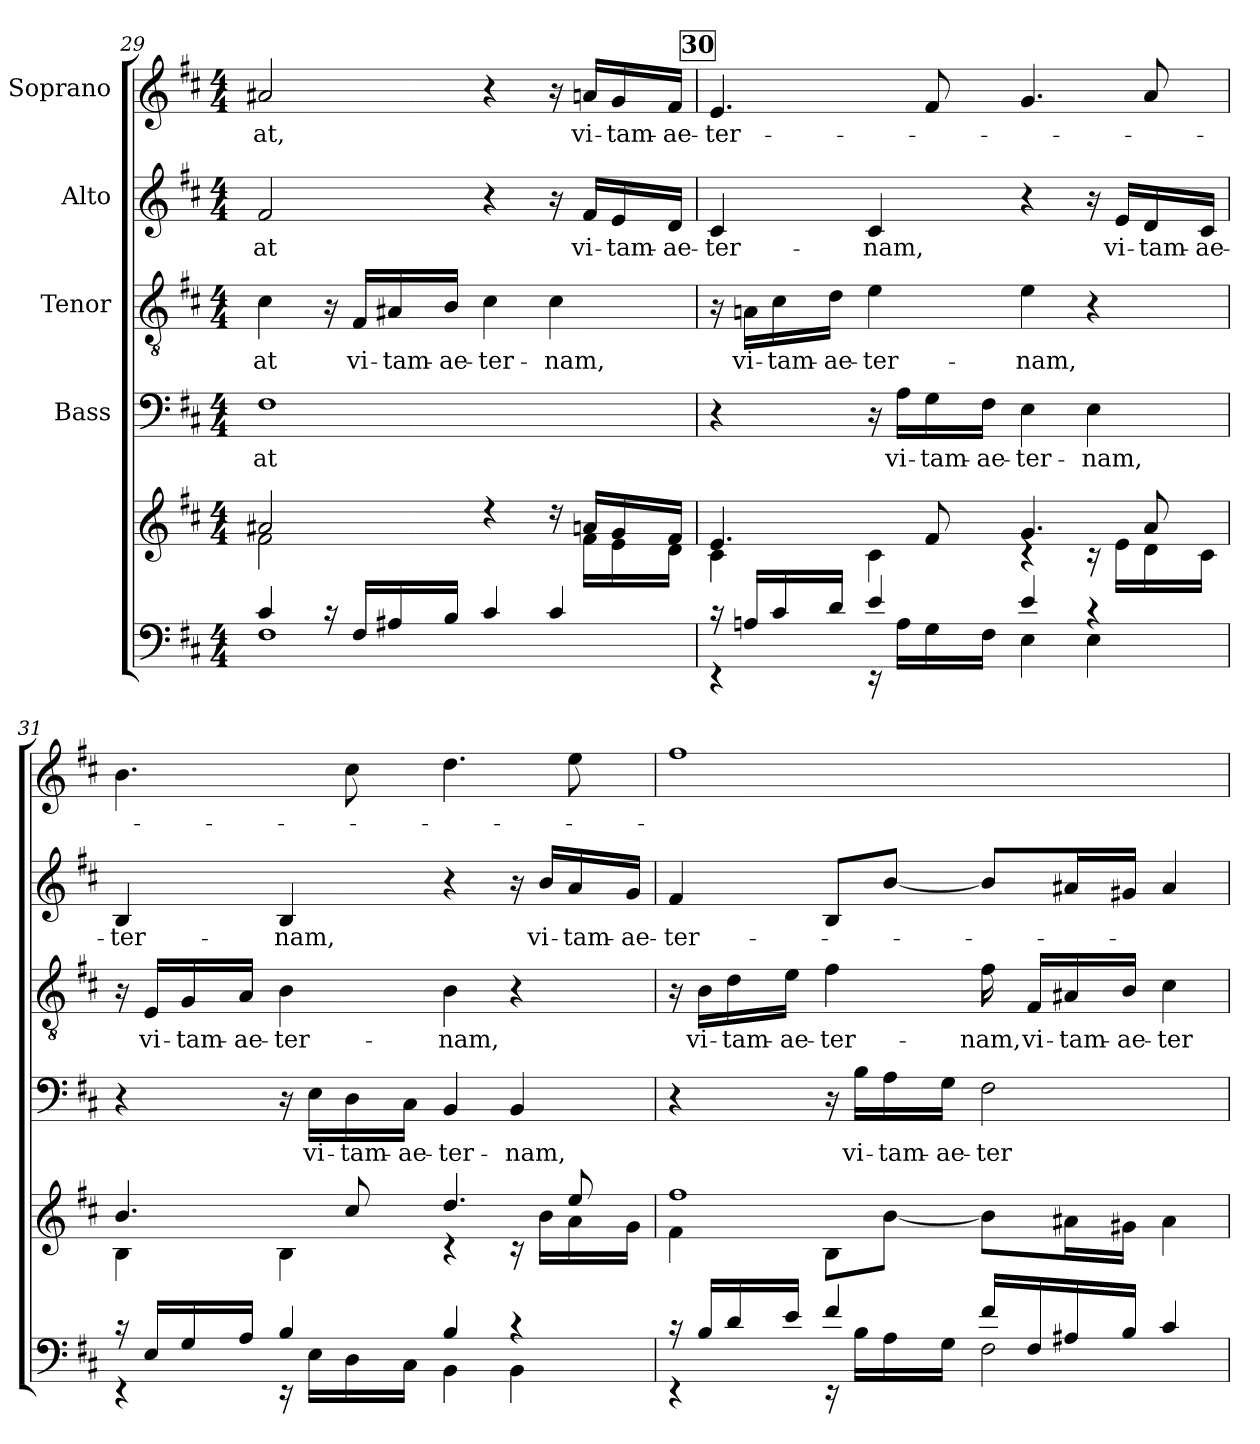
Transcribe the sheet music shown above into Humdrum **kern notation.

**kern	**kern	**kern	**text	**kern	**text	**kern	**text	**kern	**text
*part5	*part5	*part4	*part4	*part3	*part3	*part2	*part2	*part1	*part1
*staff6	*staff5	*staff4	*staff4	*staff3	*staff3	*staff2	*staff2	*staff1	*staff1
*	*	*I"Bass	*	*I"Tenor	*	*I"Alto	*	*I"Soprano	*
*clefF4	*clefG2	*clefF4	*	*clefGv2	*	*clefG2	*	*clefG2	*
*k[f#c#]	*k[f#c#]	*k[f#c#]	*	*k[f#c#]	*	*k[f#c#]	*	*k[f#c#]	*
*D:	*D:	*D:	*	*D:	*	*D:	*	*D:	*
*M4/4	*M4/4	*M4/4	*	*M4/4	*	*M4/4	*	*M4/4	*
=29	=29	=29	=29	=29	=29	=29	=29	=29	=29
*^	*^	*	*	*	*	*	*	*	*
4c#/	1F#	2a#X/	2f#\	1F#	-at	4c#\	-at	2f#/	-at	2a#X/	-at,
16rc	.	.	.	.	.	16r	.	.	.	.	.
16F#/LL	.	.	.	.	.	16F#/LL	vi-	.	.	.	.
16A#X/	.	.	.	.	.	16A#X/	-tam-	.	.	.	.
16B/JJ	.	.	.	.	.	16B/JJ	-ae-	.	.	.	.
4c#/	.	4rcc	4ryy	.	.	4c#\	-ter-	4r	.	4r	.
4c#/	.	16rdd	16ryy	.	.	4c#\	-nam,	16r	.	16r	.
.	.	16an/LL	16f#\LL	.	.	.	.	16f#/LL	vi-	16an/LL	vi-
.	.	16g/	16e\	.	.	.	.	16e/	-tam-	16g/	-tam-
.	.	16f#/JJ	16d\JJ	.	.	.	.	16d/JJ	-ae-	16f#/JJ	-ae-
!!LO:PB:g=z
!!LO:REH:place=s1:a:B:fs=10.2:t=30
=30	=30	=30	=30	=30	=30	=30	=30	=30	=30	=30	=30
16rc	4rEE	4.e/	4c#\	4r	.	16r	.	4c#/	-ter-	4.e/	-ter-
16An/LL	.	.	.	.	.	16An\LL	vi-	.	.	.	.
16c#/	.	.	.	.	.	16c#\	-tam-	.	.	.	.
16d/JJ	.	.	.	.	.	16d\JJ	-ae-	.	.	.	.
4e/	16rEE	.	4c#\	16r	.	4e\	-ter-	4c#/	-nam,	.	.
.	16A\LL	.	.	16A\LL	vi-	.	.	.	.	.	.
.	16G\	8f#/	.	16G\	-tam-	.	.	.	.	8f#/	.
.	16F#\JJ	.	.	16F#\JJ	-ae-	.	.	.	.	.	.
4e/	4E\	4.g/	4rB	4E\	-ter-	4e\	-nam,	4r	.	4.g/	.
4rc	4E\	.	16rc	4E\	-nam,	4r	.	16r	.	.	.
.	.	.	16e\LL	.	.	.	.	16e/LL	vi-	.	.
.	.	8a/	16d\	.	.	.	.	16d/	-tam-	8a/	.
.	.	.	16c#\JJ	.	.	.	.	16c#/JJ	-ae-	.	.
=31	=31	=31	=31	=31	=31	=31	=31	=31	=31	=31	=31
16rc	4rEE	4.b/	4B\	4r	.	16r	.	4B/	-ter-	4.b\	.
16E/LL	.	.	.	.	.	16E/LL	vi-	.	.	.	.
16G/	.	.	.	.	.	16G/	-tam-	.	.	.	.
16A/JJ	.	.	.	.	.	16A/JJ	-ae-	.	.	.	.
4B/	16rEE	.	4B\	16r	.	4B\	-ter-	4B/	-nam,	.	.
.	16E\LL	.	.	16E\LL	vi-	.	.	.	.	.	.
.	16D\	8cc#/	.	16D\	-tam-	.	.	.	.	8cc#\	.
.	16C#\JJ	.	.	16C#\JJ	-ae-	.	.	.	.	.	.
4B/	4BB\	4.dd/	4rc	4BB/	-ter-	4B\	-nam,	4r	.	4.dd\	.
4rc	4BB\	.	16rc	4BB/	-nam,	4r	.	16r	.	.	.
.	.	.	16b\LL	.	.	.	.	16b/LL	vi-	.	.
.	.	8ee/	16a\	.	.	.	.	16a/	-tam-	8ee\	.
.	.	.	16g\JJ	.	.	.	.	16g/JJ	-ae-	.	.
=32	=32	=32	=32	=32	=32	=32	=32	=32	=32	=32	=32
16rc	4rEE	1ff#	4f#\	4r	.	16r	.	4f#/	-ter-	1ff#	.
16B/LL	.	.	.	.	.	16B\LL	vi-	.	.	.	.
16d/	.	.	.	.	.	16d\	-tam-	.	.	.	.
16e/JJ	.	.	.	.	.	16e\JJ	-ae-	.	.	.	.
4f#/	16rEE	.	8B\L	16r	.	4f#\	-ter-	8B/L	.	.	.
.	16B\LL	.	.	16B\LL	vi-	.	.	.	.	.	.
.	16A\	.	[<8b\J	16A\	-tam-	.	.	[8b/J	.	.	.
.	16G\JJ	.	.	16G\JJ	-ae-	.	.	.	.	.	.
16f#/LL	2F#\	.	8b\L]	2F#\	-ter-	16f#\	-nam,	8b/L]	.	.	.
16F#/	.	.	.	.	.	16F#/LL	vi-	.	.	.	.
16A#X/	.	.	16a#X\L	.	.	16A#X/	-tam-	16a#X/L	.	.	.
16B/JJ	.	.	16g#X\JJ	.	.	16B/JJ	-ae-	16g#X/JJ	.	.	.
4c#/	.	.	4a#\	.	.	4c#\	-ter-	4a#/	.	.	.
*v	*v	*	*	*	*	*	*	*	*	*	*
*	*v	*v	*	*	*	*	*	*	*	*
=	=	=	=	=	=	=	=	=	=
*-	*-	*-	*-	*-	*-	*-	*-	*-	*-
